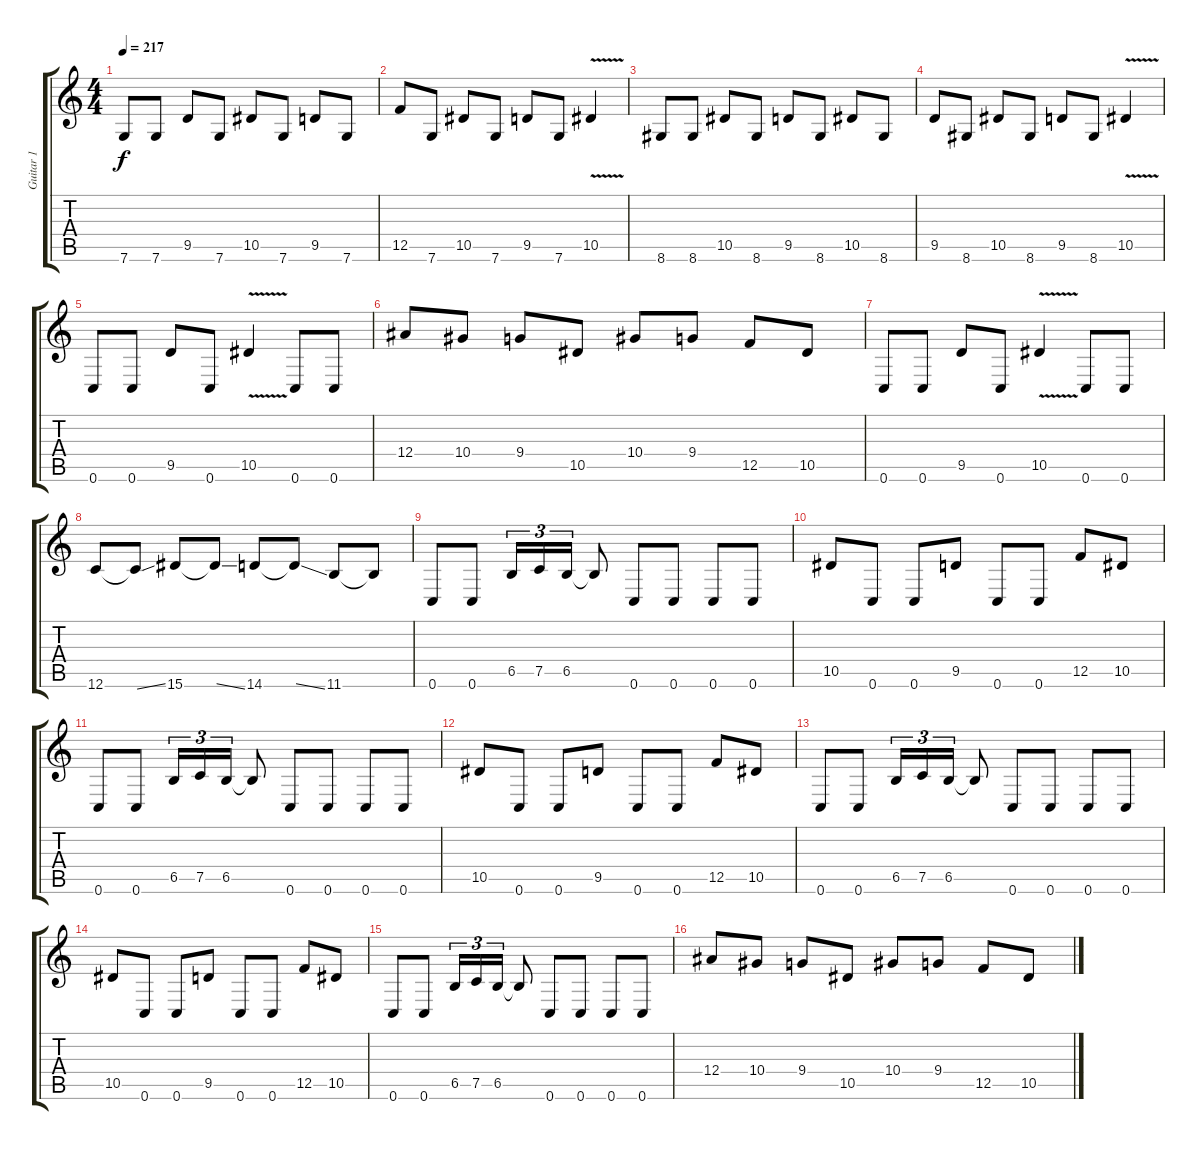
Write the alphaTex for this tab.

\track ("Guitar 1" "Guitar 1") {instrument distortionguitar}
\staff {score tabs}
\tuning (C4 G3 Eb3 Bb2 F2 C2) {hide}
\ts (4 4)
\tempo 217
\clef g2
\ks c
7.6.8{dy f} 7.6.8 9.5.8 7.6.8 10.5.8 7.6.8 9.5.8 7.6.8 |
12.5.8 7.6.8 10.5.8 7.6.8 9.5.8 7.6.8 10.5{v}.4 |
8.6.8 8.6.8 10.5.8 8.6.8 9.5.8 8.6.8 10.5.8 8.6.8 |
9.5.8 8.6.8 10.5.8 8.6.8 9.5.8 8.6.8 10.5{v}.4 |
0.6.8 0.6.8 9.5.8 0.6.8 10.5{v}.4 0.6.8 0.6.8 |
12.4.8 10.4.8 9.4.8 10.5.8 10.4.8 9.4.8 12.5.8 10.5.8 |
0.6.8 0.6.8 9.5.8 0.6.8 10.5{v}.4 0.6.8 0.6.8 |
12.6.8 12.6{ss t}.8 15.6.8 15.6{ss t}.8 14.6.8 14.6{ss t}.8 11.6.8 11.6{t}.8 |
0.6.8 0.6.8 6.5.16{tu (3 2)} 7.5.16{tu (3 2)} 6.5.16{tu (3 2)} 6.5{t}.8 0.6.8 0.6.8 0.6.8 0.6.8 |
10.5.8 0.6.8 0.6.8 9.5.8 0.6.8 0.6.8 12.5.8 10.5.8 |
0.6.8 0.6.8 6.5.16{tu (3 2)} 7.5.16{tu (3 2)} 6.5.16{tu (3 2)} 6.5{t}.8 0.6.8 0.6.8 0.6.8 0.6.8 |
10.5.8 0.6.8 0.6.8 9.5.8 0.6.8 0.6.8 12.5.8 10.5.8 |
0.6.8 0.6.8 6.5.16{tu (3 2)} 7.5.16{tu (3 2)} 6.5.16{tu (3 2)} 6.5{t}.8 0.6.8 0.6.8 0.6.8 0.6.8 |
10.5.8 0.6.8 0.6.8 9.5.8 0.6.8 0.6.8 12.5.8 10.5.8 |
0.6.8 0.6.8 6.5.16{tu (3 2)} 7.5.16{tu (3 2)} 6.5.16{tu (3 2)} 6.5{t}.8 0.6.8 0.6.8 0.6.8 0.6.8 |
12.4.8 10.4.8 9.4.8 10.5.8 10.4.8 9.4.8 12.5.8 10.5.8
